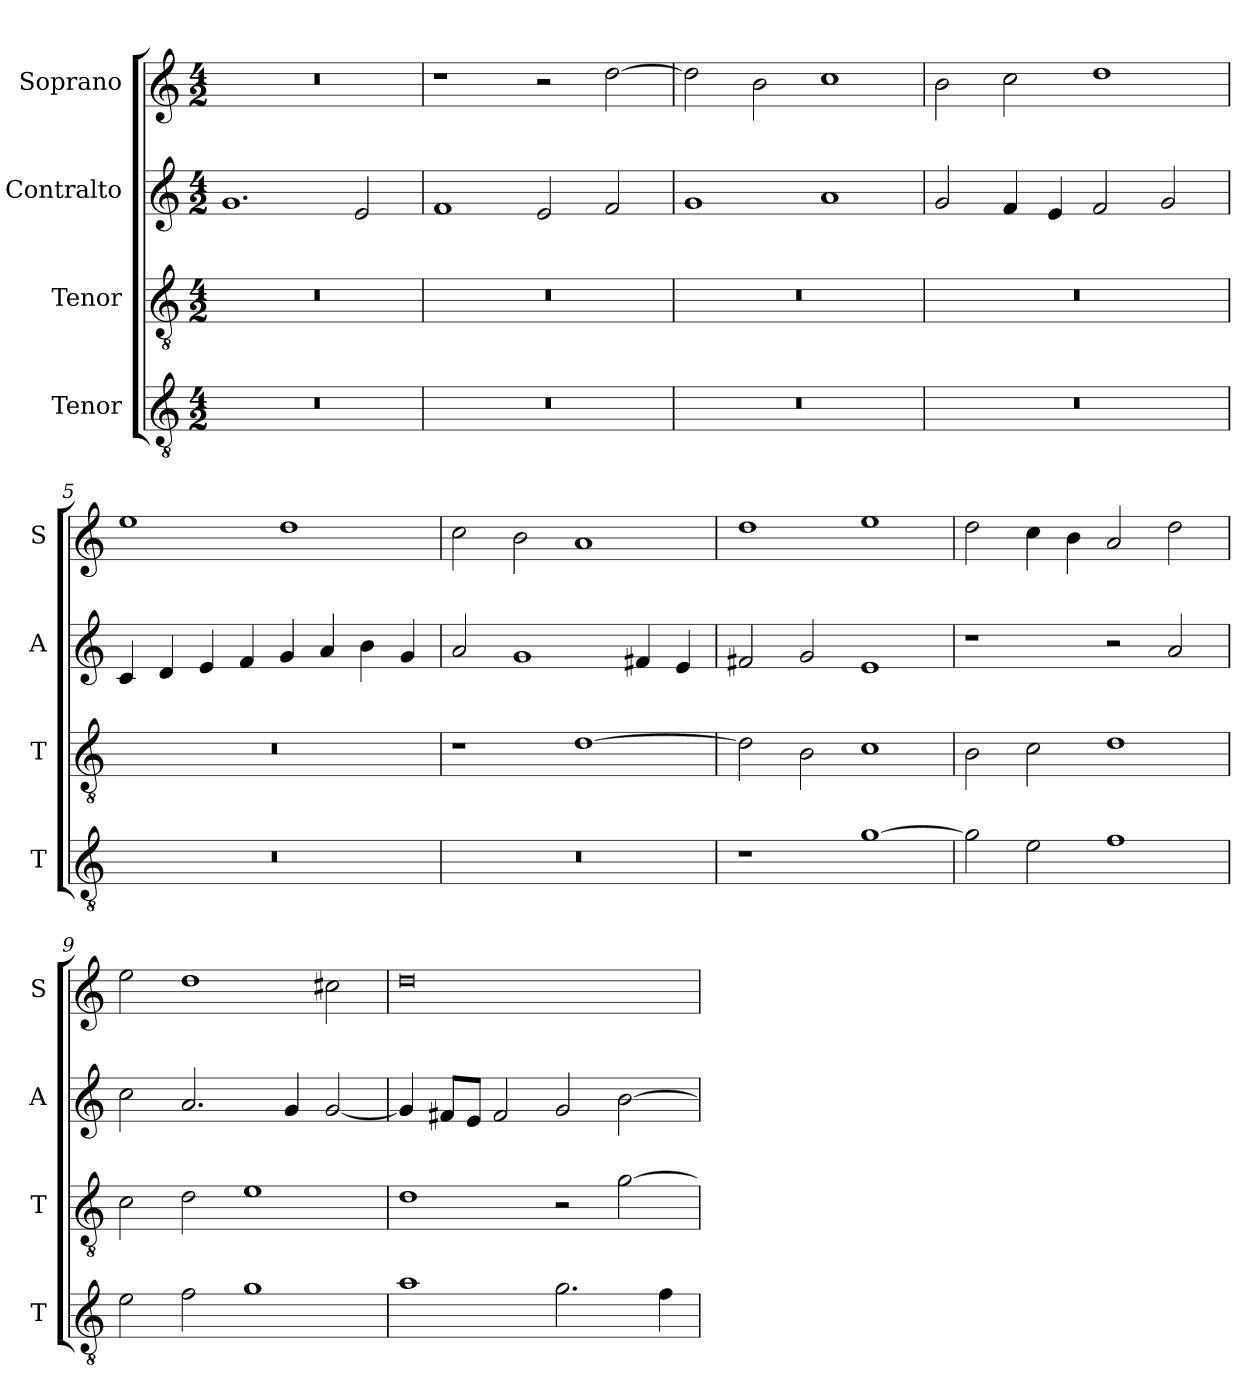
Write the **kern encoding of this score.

**kern	**kern	**kern	**kern
*part4	*part3	*part2	*part1
*staff4	*staff3	*staff2	*staff1
*I"Tenor	*I"Tenor	*I"Contralto	*I"Soprano
*I'T	*I'T	*I'A	*I'S
*clefGv2	*clefGv2	*clefG2	*clefG2
*k[]	*k[]	*k[]	*k[]
*G:mix	*G:mix	*G:mix	*G:mix
*M4/2	*M4/2	*M4/2	*M4/2
=1	=1	=1	=1
0r	0r	1.g	0r
.	.	2e	.
=2	=2	=2	=2
0r	0r	1f	1r
.	.	2e	2r
.	.	2f	[2dd
=3	=3	=3	=3
0r	0r	1g	2dd]
.	.	.	2b
.	.	1a	1cc
=4	=4	=4	=4
0r	0r	2g	2b
.	.	4f	2cc
.	.	4e	.
.	.	2f	1dd
.	.	2g	.
=5	=5	=5	=5
0r	0r	4c	1ee
.	.	4d	.
.	.	4e	.
.	.	4f	.
.	.	4g	1dd
.	.	4a	.
.	.	4b	.
.	.	4g	.
=6	=6	=6	=6
0r	1r	2a	2cc
.	.	1g	2b
.	[1d	.	1a
.	.	4f#X	.
.	.	4e	.
=7	=7	=7	=7
1r	2d]	2f#X	1dd
.	2B	2g	.
[1g	1c	1e	1ee
=8	=8	=8	=8
2g]	2B	1r	2dd
2e	2c	.	4cc
.	.	.	4b
1f	1d	2r	2a
.	.	2a	2dd
=9	=9	=9	=9
2e	2c	2cc	2ee
2f	2d	2.a	1dd
1g	1e	.	.
.	.	4g	.
.	.	[2g	2cc#X
=10	=10	=10	=10
1a	1d	4g]	0dd
.	.	8f#X/L	.
.	.	8e/J	.
.	.	2f#	.
2.g	2r	2g	.
.	[2g	[2b	.
4f	.	.	.
=	=	=	=
*-	*-	*-	*-
